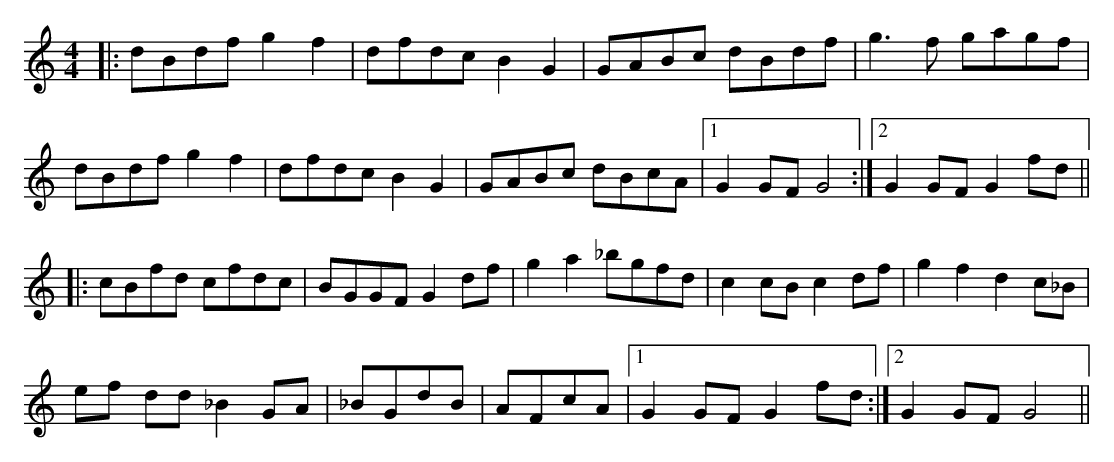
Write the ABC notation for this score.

X:1
M:4/4
K:Gmix
|:dBdfg2f2|dfdcB2G2|GABc dBdf|g3 f gagf|
dBdfg2f2|dfdcB2G2|GABc dBcA|1 G2 GF G4:|2 G2 GF G2 fd||
|:cBfd cfdc|BGGF G2 df|g2 a2 _bgfd|c2 cB c2 df|g2 f2 d2 c_B|
ef dd _B2 GA|_BGdB|AFcA|1 G2 GF G2 fd:|2 G2 GF G4||
